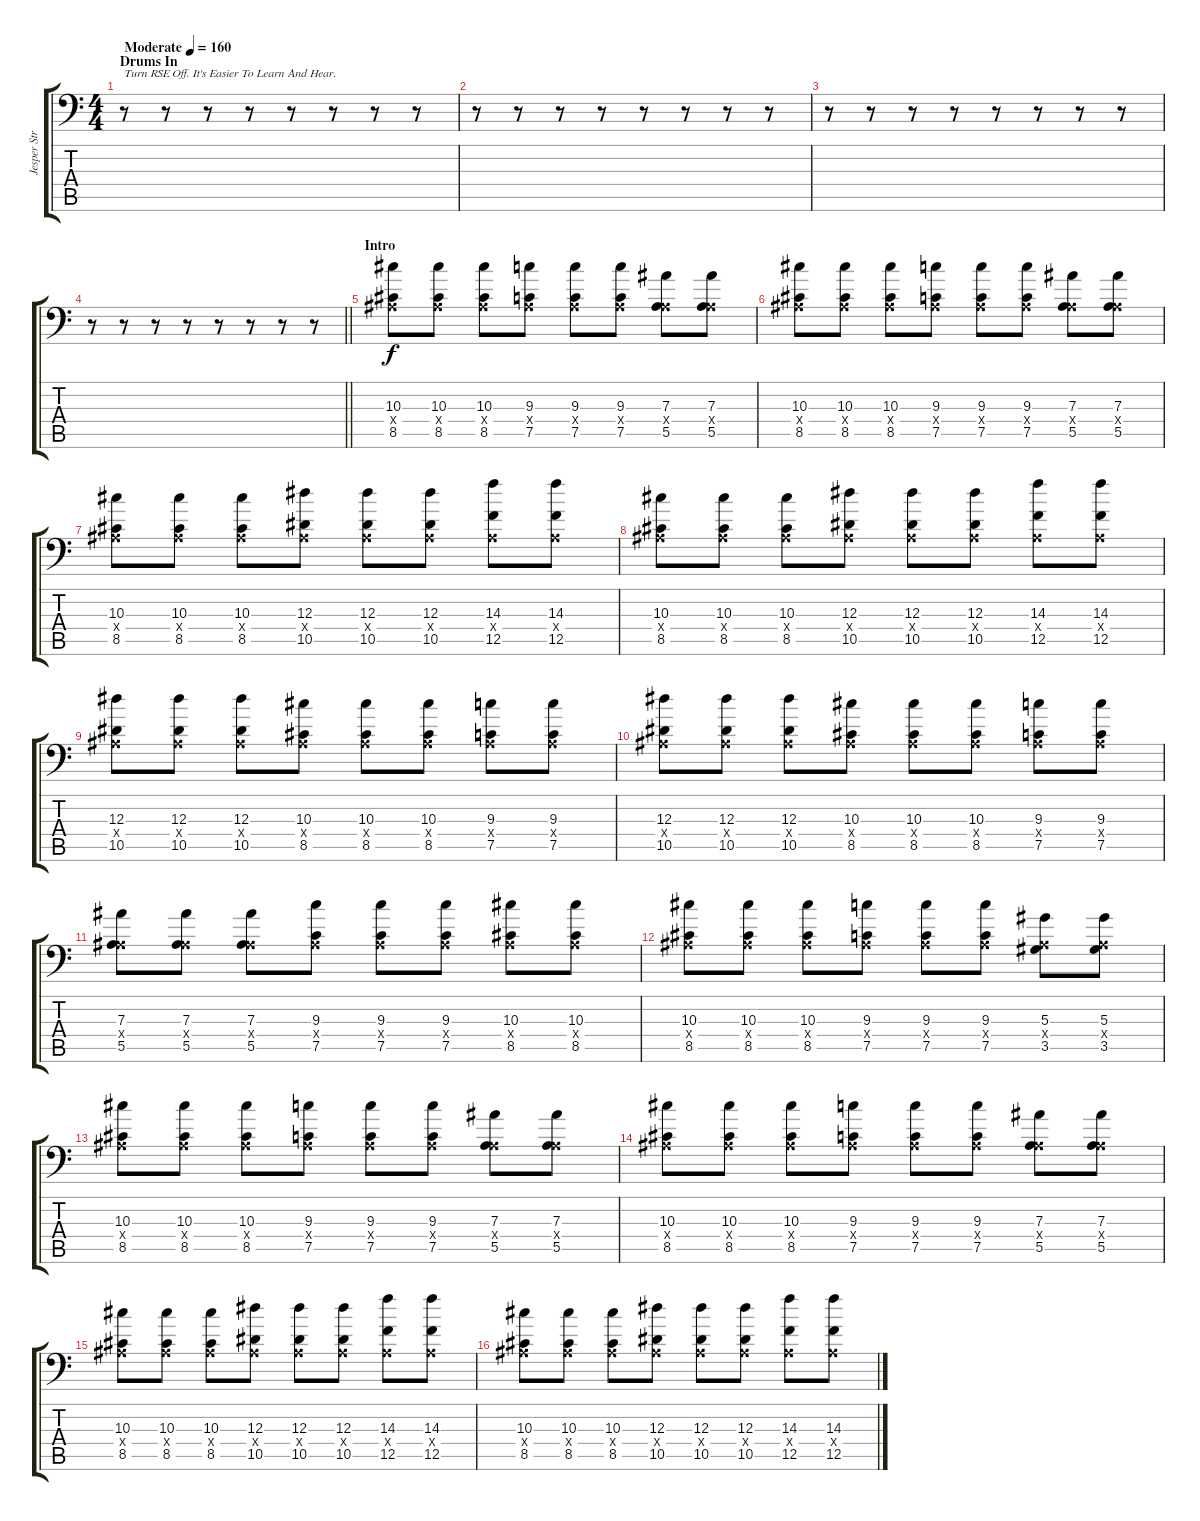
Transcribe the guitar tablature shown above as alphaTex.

\track ("Jesper Strömblad" "Jesper Str") {instrument overdrivenguitar}
\staff {score tabs}
\tuning (C4 G3 Eb3 Bb2 F2 Bb1) {hide}
\ts (4 4)
\section ("" "Drums In")
\tempo (160 "Moderate")
\clef f4
\ks c
r.8{txt "Turn RSE Off. It's Easier To Learn And Hear." dy f instrument overdrivenguitar} r.8 r.8 r.8 r.8 r.8 r.8 r.8 |
r.8 r.8 r.8 r.8 r.8 r.8 r.8 r.8 |
r.8 r.8 r.8 r.8 r.8 r.8 r.8 r.8 |
\barLineRight lightlight
r.8 r.8 r.8 r.8 r.8 r.8 r.8 r.8 |
\section ("" "Intro")
(10.3 0.4{x} 8.5).8{balance 4} (10.3 0.4{x} 8.5).8 (10.3 0.4{x} 8.5).8 (9.3 0.4{x} 7.5).8 (9.3 0.4{x} 7.5).8 (9.3 0.4{x} 7.5).8 (7.3 0.4{x} 5.5).8 (7.3 0.4{x} 5.5).8 |
(10.3 0.4{x} 8.5).8 (10.3 0.4{x} 8.5).8 (10.3 0.4{x} 8.5).8 (9.3 0.4{x} 7.5).8 (9.3 0.4{x} 7.5).8 (9.3 0.4{x} 7.5).8 (7.3 0.4{x} 5.5).8 (7.3 0.4{x} 5.5).8 |
(10.3 0.4{x} 8.5).8 (10.3 0.4{x} 8.5).8 (10.3 0.4{x} 8.5).8 (12.3 0.4{x} 10.5).8 (12.3 0.4{x} 10.5).8 (12.3 0.4{x} 10.5).8 (14.3 0.4{x} 12.5).8 (14.3 0.4{x} 12.5).8 |
(10.3 0.4{x} 8.5).8 (10.3 0.4{x} 8.5).8 (10.3 0.4{x} 8.5).8 (12.3 0.4{x} 10.5).8 (12.3 0.4{x} 10.5).8 (12.3 0.4{x} 10.5).8 (14.3 0.4{x} 12.5).8 (14.3 0.4{x} 12.5).8 |
(12.3 0.4{x} 10.5).8 (12.3 0.4{x} 10.5).8 (12.3 0.4{x} 10.5).8 (10.3 0.4{x} 8.5).8 (10.3 0.4{x} 8.5).8 (10.3 0.4{x} 8.5).8 (9.3 0.4{x} 7.5).8 (9.3 0.4{x} 7.5).8 |
(12.3 0.4{x} 10.5).8 (12.3 0.4{x} 10.5).8 (12.3 0.4{x} 10.5).8 (10.3 0.4{x} 8.5).8 (10.3 0.4{x} 8.5).8 (10.3 0.4{x} 8.5).8 (9.3 0.4{x} 7.5).8 (9.3 0.4{x} 7.5).8 |
(7.3 0.4{x} 5.5).8 (7.3 0.4{x} 5.5).8 (7.3 0.4{x} 5.5).8 (9.3 0.4{x} 7.5).8 (9.3 0.4{x} 7.5).8 (9.3 0.4{x} 7.5).8 (10.3 0.4{x} 8.5).8 (10.3 0.4{x} 8.5).8 |
(10.3 0.4{x} 8.5).8 (10.3 0.4{x} 8.5).8 (10.3 0.4{x} 8.5).8 (9.3 0.4{x} 7.5).8 (9.3 0.4{x} 7.5).8 (9.3 0.4{x} 7.5).8 (5.3 0.4{x} 3.5).8 (5.3 0.4{x} 3.5).8 |
(10.3 0.4{x} 8.5).8 (10.3 0.4{x} 8.5).8 (10.3 0.4{x} 8.5).8 (9.3 0.4{x} 7.5).8 (9.3 0.4{x} 7.5).8 (9.3 0.4{x} 7.5).8 (7.3 0.4{x} 5.5).8 (7.3 0.4{x} 5.5).8 |
(10.3 0.4{x} 8.5).8 (10.3 0.4{x} 8.5).8 (10.3 0.4{x} 8.5).8 (9.3 0.4{x} 7.5).8 (9.3 0.4{x} 7.5).8 (9.3 0.4{x} 7.5).8 (7.3 0.4{x} 5.5).8 (7.3 0.4{x} 5.5).8 |
(10.3 0.4{x} 8.5).8 (10.3 0.4{x} 8.5).8 (10.3 0.4{x} 8.5).8 (12.3 0.4{x} 10.5).8 (12.3 0.4{x} 10.5).8 (12.3 0.4{x} 10.5).8 (14.3 0.4{x} 12.5).8 (14.3 0.4{x} 12.5).8 |
(10.3 0.4{x} 8.5).8 (10.3 0.4{x} 8.5).8 (10.3 0.4{x} 8.5).8 (12.3 0.4{x} 10.5).8 (12.3 0.4{x} 10.5).8 (12.3 0.4{x} 10.5).8 (14.3 0.4{x} 12.5).8 (14.3 0.4{x} 12.5).8
